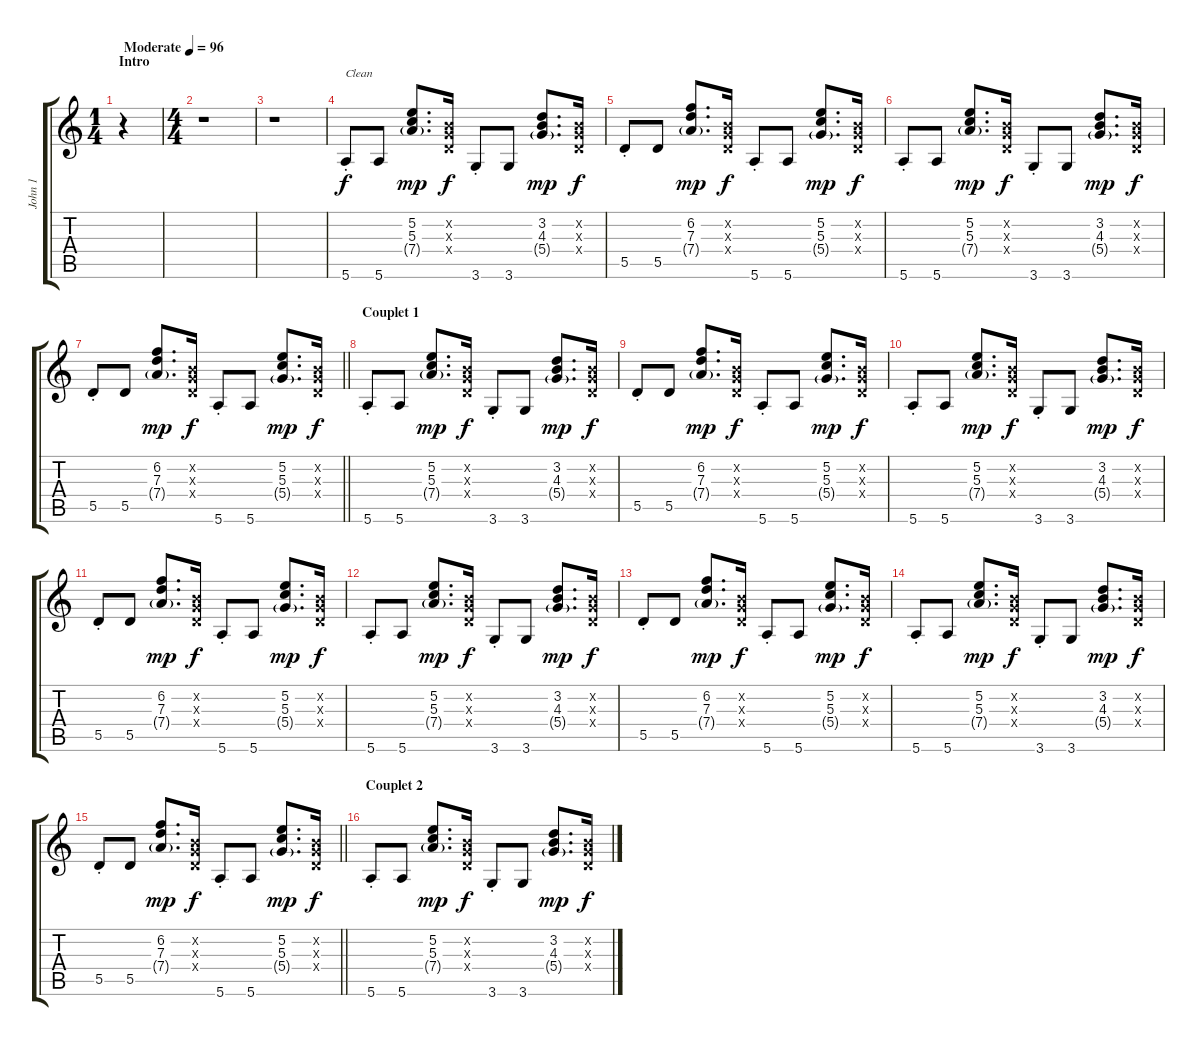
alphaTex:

\track ("John 1" "John 1") {instrument electricguitarclean}
\staff {score tabs}
\tuning (E4 B3 G3 D3 A2 E2) {hide}
\ts (1 4)
\section ("" "Intro")
\tempo (96 "Moderate")
\clef g2
\ks c
r.4{dy f instrument electricguitarclean} |
\ts (4 4)
r.1 |
r.1 |
5.6{st}.8{txt "Clean"} 5.6.8 (5.2 5.3 7.4{g}).8{d dy mp} (0.2{x} 0.3{x} 0.4{x}).16{dy f} 3.6{st}.8 3.6.8 (3.2 4.3 5.4{g}).8{d dy mp} (0.2{x} 0.3{x} 0.4{x}).16{dy f} |
5.5{st}.8 5.5.8 (6.2 7.3 7.4{g}).8{d dy mp} (0.2{x} 0.3{x} 0.4{x}).16{dy f} 5.6{st}.8 5.6.8 (5.2 5.3 5.4{g}).8{d dy mp} (0.2{x} 0.3{x} 0.4{x}).16{dy f} |
5.6{st}.8 5.6.8 (5.2 5.3 7.4{g}).8{d dy mp} (0.2{x} 0.3{x} 0.4{x}).16{dy f} 3.6{st}.8 3.6.8 (3.2 4.3 5.4{g}).8{d dy mp} (0.2{x} 0.3{x} 0.4{x}).16{dy f} |
\barLineRight lightlight
5.5{st}.8 5.5.8 (6.2 7.3 7.4{g}).8{d dy mp} (0.2{x} 0.3{x} 0.4{x}).16{dy f} 5.6{st}.8 5.6.8 (5.2 5.3 5.4{g}).8{d dy mp} (0.2{x} 0.3{x} 0.4{x}).16{dy f} |
\section ("" "Couplet 1")
5.6{st}.8 5.6.8 (5.2 5.3 7.4{g}).8{d dy mp} (0.2{x} 0.3{x} 0.4{x}).16{dy f} 3.6{st}.8 3.6.8 (3.2 4.3 5.4{g}).8{d dy mp} (0.2{x} 0.3{x} 0.4{x}).16{dy f} |
5.5{st}.8 5.5.8 (6.2 7.3 7.4{g}).8{d dy mp} (0.2{x} 0.3{x} 0.4{x}).16{dy f} 5.6{st}.8 5.6.8 (5.2 5.3 5.4{g}).8{d dy mp} (0.2{x} 0.3{x} 0.4{x}).16{dy f} |
5.6{st}.8 5.6.8 (5.2 5.3 7.4{g}).8{d dy mp} (0.2{x} 0.3{x} 0.4{x}).16{dy f} 3.6{st}.8 3.6.8 (3.2 4.3 5.4{g}).8{d dy mp} (0.2{x} 0.3{x} 0.4{x}).16{dy f} |
5.5{st}.8 5.5.8 (6.2 7.3 7.4{g}).8{d dy mp} (0.2{x} 0.3{x} 0.4{x}).16{dy f} 5.6{st}.8 5.6.8 (5.2 5.3 5.4{g}).8{d dy mp} (0.2{x} 0.3{x} 0.4{x}).16{dy f} |
5.6{st}.8 5.6.8 (5.2 5.3 7.4{g}).8{d dy mp} (0.2{x} 0.3{x} 0.4{x}).16{dy f} 3.6{st}.8 3.6.8 (3.2 4.3 5.4{g}).8{d dy mp} (0.2{x} 0.3{x} 0.4{x}).16{dy f} |
5.5{st}.8 5.5.8 (6.2 7.3 7.4{g}).8{d dy mp} (0.2{x} 0.3{x} 0.4{x}).16{dy f} 5.6{st}.8 5.6.8 (5.2 5.3 5.4{g}).8{d dy mp} (0.2{x} 0.3{x} 0.4{x}).16{dy f} |
5.6{st}.8 5.6.8 (5.2 5.3 7.4{g}).8{d dy mp} (0.2{x} 0.3{x} 0.4{x}).16{dy f} 3.6{st}.8 3.6.8 (3.2 4.3 5.4{g}).8{d dy mp} (0.2{x} 0.3{x} 0.4{x}).16{dy f} |
\barLineRight lightlight
5.5{st}.8 5.5.8 (6.2 7.3 7.4{g}).8{d dy mp} (0.2{x} 0.3{x} 0.4{x}).16{dy f} 5.6{st}.8 5.6.8 (5.2 5.3 5.4{g}).8{d dy mp} (0.2{x} 0.3{x} 0.4{x}).16{dy f} |
\section ("" "Couplet 2")
5.6{st}.8 5.6.8 (5.2 5.3 7.4{g}).8{d dy mp} (0.2{x} 0.3{x} 0.4{x}).16{dy f} 3.6{st}.8 3.6.8 (3.2 4.3 5.4{g}).8{d dy mp} (0.2{x} 0.3{x} 0.4{x}).16{dy f}
